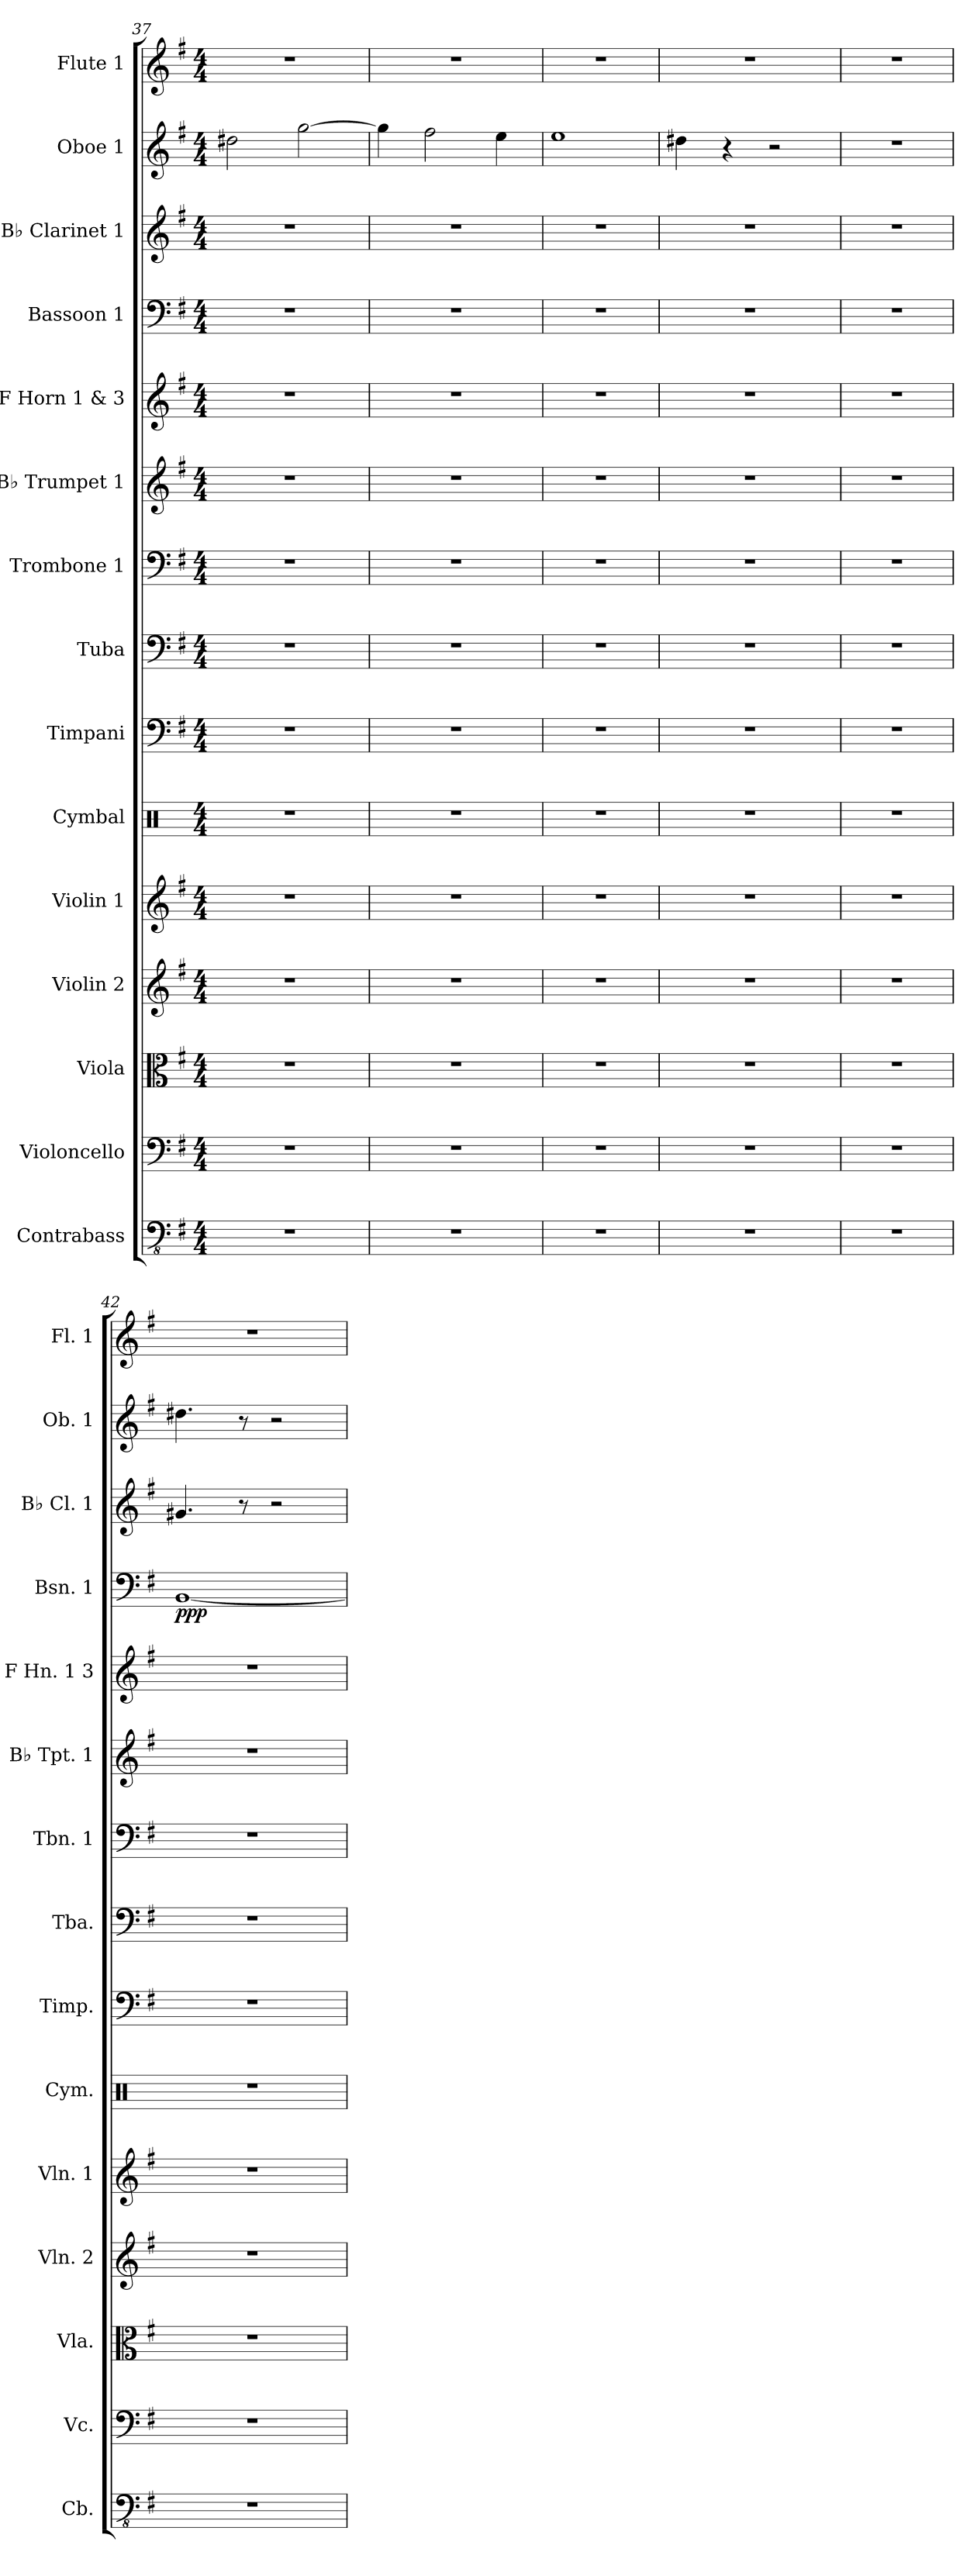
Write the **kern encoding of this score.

**kern	**kern	**kern	**kern	**kern	**kern	**kern	**kern	**kern	**kern	**kern	**kern	**dynam	**kern	**kern	**kern
*part15	*part14	*part13	*part12	*part11	*part10	*part9	*part8	*part7	*part6	*part5	*part4	*part4	*part3	*part2	*part1
*staff15	*staff14	*staff13	*staff12	*staff11	*staff10	*staff9	*staff8	*staff7	*staff6	*staff5	*staff4	*staff4	*staff3	*staff2	*staff1
*I"Contrabass	*I"Violoncello	*I"Viola	*I"Violin 2	*I"Violin 1	*I"Cymbal	*I"Timpani	*I"Tuba	*I"Trombone 1	*I"B♭ Trumpet 1	*I"F Horn 1 &amp; 3	*I"Bassoon 1	*	*I"B♭ Clarinet 1	*I"Oboe 1	*I"Flute 1
*I'Cb.	*I'Vc.	*I'Vla.	*I'Vln. 2	*I'Vln. 1	*I'Cym.	*I'Timp.	*I'Tba.	*I'Tbn. 1	*I'B♭ Tpt. 1	*I'F Hn. 1 3	*I'Bsn. 1	*	*I'B♭ Cl. 1	*I'Ob. 1	*I'Fl. 1
*clefFv4	*clefF4	*clefC3	*clefG2	*clefG2	*clefX	*clefF4	*clefF4	*clefF4	*clefG2	*clefG2	*clefF4	*	*clefG2	*clefG2	*clefG2
*ITrd7c12	*	*	*	*	*	*	*	*	*ITrd1c2	*ITrd4c7	*	*	*ITrd1c2	*	*
*k[f#]	*k[f#]	*k[f#]	*k[f#]	*k[f#]	*k[]	*k[f#]	*k[f#]	*k[f#]	*k[b-]	*k[]	*k[f#]	*	*k[b-]	*k[f#]	*k[f#]
*M4/4	*M4/4	*M4/4	*M4/4	*M4/4	*M4/4	*M4/4	*M4/4	*M4/4	*M4/4	*M4/4	*M4/4	*	*M4/4	*M4/4	*M4/4
=37	=37	=37	=37	=37	=37	=37	=37	=37	=37	=37	=37	=37	=37	=37	=37
1r	1r	1r	1r	1r	1r	1r	1r	1r	1r	1r	1r	.	1r	2dd#X\	1r
.	.	.	.	.	.	.	.	.	.	.	.	.	.	[2gg\	.
=38	=38	=38	=38	=38	=38	=38	=38	=38	=38	=38	=38	=38	=38	=38	=38
1r	1r	1r	1r	1r	1r	1r	1r	1r	1r	1r	1r	.	1r	4gg\]	1r
.	.	.	.	.	.	.	.	.	.	.	.	.	.	2ff#\	.
.	.	.	.	.	.	.	.	.	.	.	.	.	.	4ee\	.
=39	=39	=39	=39	=39	=39	=39	=39	=39	=39	=39	=39	=39	=39	=39	=39
1r	1r	1r	1r	1r	1r	1r	1r	1r	1r	1r	1r	.	1r	1ee	1r
=40	=40	=40	=40	=40	=40	=40	=40	=40	=40	=40	=40	=40	=40	=40	=40
1r	1r	1r	1r	1r	1r	1r	1r	1r	1r	1r	1r	.	1r	4dd#X\	1r
.	.	.	.	.	.	.	.	.	.	.	.	.	.	4r	.
.	.	.	.	.	.	.	.	.	.	.	.	.	.	2r	.
=41	=41	=41	=41	=41	=41	=41	=41	=41	=41	=41	=41	=41	=41	=41	=41
1r	1r	1r	1r	1r	1r	1r	1r	1r	1r	1r	1r	.	1r	1r	1r
=42	=42	=42	=42	=42	=42	=42	=42	=42	=42	=42	=42	=42	=42	=42	=42
!	!	!	!	!	!	!	!	!	!	!	!	!LO:DY:b	!	!	!
1r	1r	1r	1r	1r	1r	1r	1r	1r	1r	1r	[1BB	ppp	4.f#X/	4.dd#X\	1r
.	.	.	.	.	.	.	.	.	.	.	.	.	8r	8r	.
.	.	.	.	.	.	.	.	.	.	.	.	.	2r	2r	.
=	=	=	=	=	=	=	=	=	=	=	=	=	=	=	=
*-	*-	*-	*-	*-	*-	*-	*-	*-	*-	*-	*-	*-	*-	*-	*-
